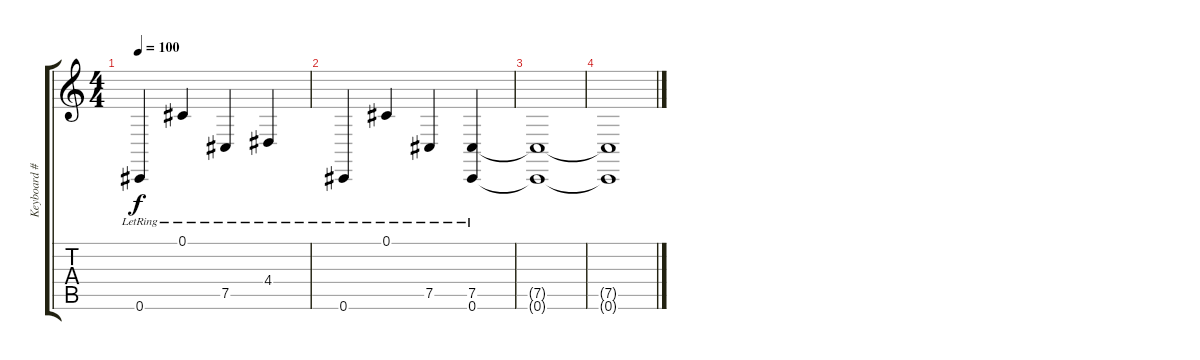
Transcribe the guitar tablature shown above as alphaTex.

\track ("Keyboard #2" "Keyboard #") {instrument stringensemble1}
\staff {score tabs}
\tuning (Db4 Ab3 E3 B2 Gb2 Db2) {hide}
\ts (4 4)
\tempo 100
\clef g2
\ks c
0.6{lr}.4{dy f} 0.1{lr}.4 7.5{lr}.4 4.4{lr}.4 |
0.6{lr}.4 0.1{lr}.4 7.5{lr}.4 (7.5{lr} 0.6{lr}).4 |
(7.5{t} 0.6{t}).1 |
(7.5{t} 0.6{t}).1
